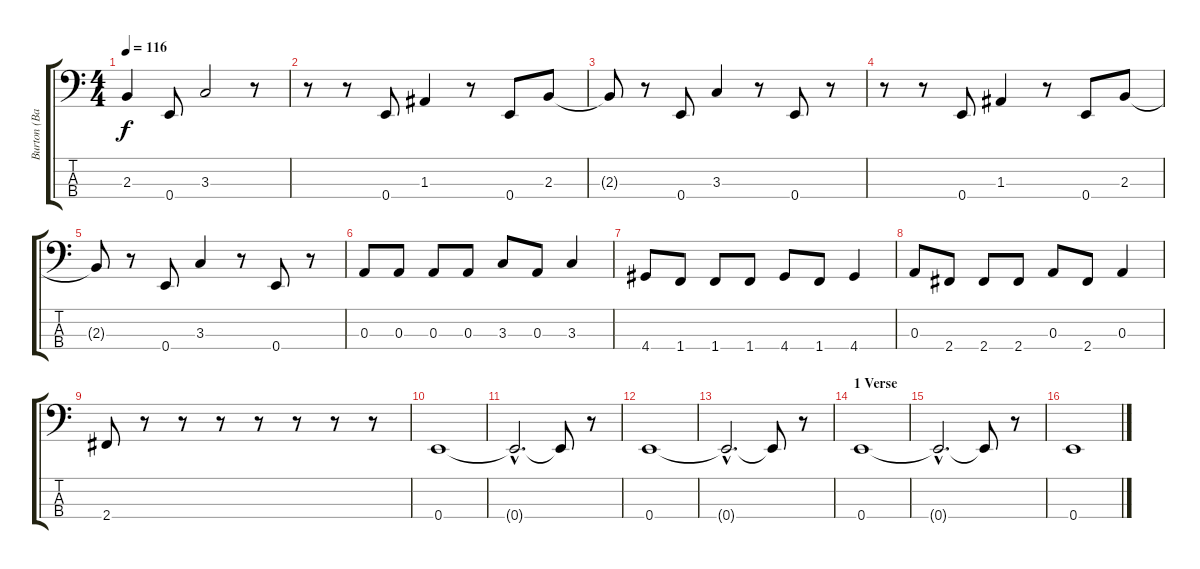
\track ("Burton (Bass)" "Burton (Ba") {instrument electricbassfinger}
\staff {score tabs}
\tuning (G2 D2 A1 E1) {hide}
\ts (4 4)
\tempo 116
\clef f4
\ks c
2.3{t}.4{dy f} 0.4.8 3.3.2 r.8 |
r.8 r.8 0.4.8 1.3.4 r.8 0.4.8 2.3.8 |
2.3{t}.8 r.8 0.4.8 3.3.4 r.8 0.4.8 r.8 |
r.8 r.8 0.4.8 1.3.4 r.8 0.4.8 2.3.8 |
2.3{t}.8 r.8 0.4.8 3.3.4 r.8 0.4.8 r.8 |
0.3.8 0.3.8 0.3.8 0.3.8 3.3.8 0.3.8 3.3.4 |
4.4.8 1.4.8 1.4.8 1.4.8 4.4.8 1.4.8 4.4.4 |
0.3.8 2.4.8 2.4.8 2.4.8 0.3.8 2.4.8 0.3.4 |
2.4.8 r.8 r.8 r.8 r.8 r.8 r.8 r.8 |
0.4.1 |
0.4{hac t}.2{d} 0.4{t}.8 r.8 |
0.4.1 |
0.4{hac t}.2{d} 0.4{t}.8 r.8 |
\section ("" "1 Verse")
0.4.1 |
0.4{hac t}.2{d} 0.4{t}.8 r.8 |
0.4.1
